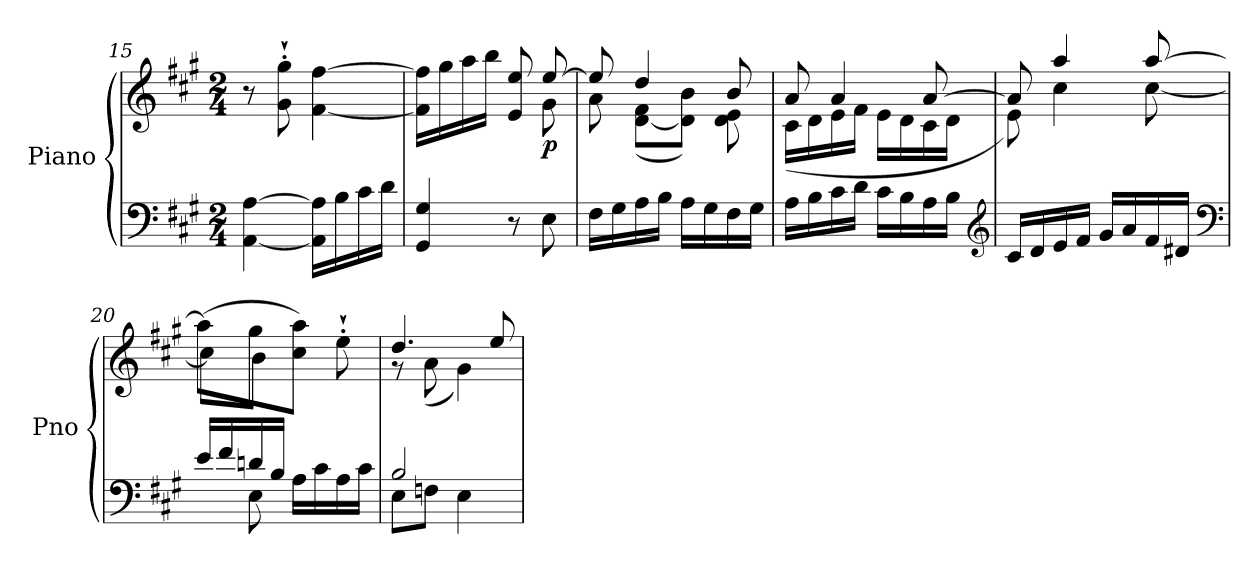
**kern	**kern	**dynam
*part1	*part1	*part1
*staff2	*staff1	*staff1/2
*I"Piano	*	*
*I'Pno	*	*
*clefF4	*clefG2	*
*k[f#c#g#]	*k[f#c#g#]	*
*A:	*A:	*
*M2/4	*M2/4	*
=15	=15	=15
[4AA\ [4A\	8r	.
.	8g#\`' 8gg#\`'	.
16AA\] 16A\]LL	[4f#\ [4ff#\	.
16B\	.	.
16c#\	.	.
16d\JJ	.	.
=16	=16	=16
*	*^	*
4GG#/ 4G#/	16f#\] 16ff#\]LL	4.ryy	.
.	16gg#\	.	.
.	16aa\	.	.
.	16bb\JJ	.	.
8r	8e/ 8ee/	.	.
!	!	!	!LO:DY:b
8E\	[8ee/	8g#\	p
=17	=17	=17	=17
16F#\LL	8ee/]	8a\	.
16G#\	.	.	.
16A\	4dd/	([8d\ 8f#\L	.
16B\JJ	.	.	.
16A\LL	.	8d\] 8b\J)	.
16G#\	.	.	.
16F#\	8b/	8d\ 8e\	.
16G#\JJ	.	.	.
!!LO:LB:g=z	!!
=18	=18	=18	=18
16A\LL	8a/	(16c#\LL	.
16B\	.	16d\	.
16c#\	4a/	16e\	.
16d\JJ	.	16f#\JJ	.
16c#\LL	.	16e\LL	.
16B\	.	16d\	.
16A\	[8a/	16c#\	.
16B\JJ	.	16d\JJ	.
*clefG2	*	*	*
=19	=19	=19	=19
16c#/LL	8a/]	8e\)	.
16d/	.	.	.
16e/	4aa/	4cc#\	.
16f#/JJ	.	.	.
16g#/LL	.	.	.
16a/	.	.	.
16f#/	[8aa/	[8cc#\	.
16d#X/JJ	.	.	.
*clefF4	*	*	*
=20	=20	=20	=20
*^	*	*	*
16e/LL	8ryy	(8aa\L]	8cc#\L]	.
16f#/	.	.	.	.
16dn/	8E\	8gg#\	8b\J	.
16B/JJ	.	.	.	.
16A\LL	4ryy	8cc#\ 8aa\J)	4ryy	.
16c#\	.	.	.	.
16A\	.	8ee`'\	.	.
16c#\JJ	.	.	.	.
=21	=21	=21	=21	=21
2B/	8E\L	4.dd/	8rg	.
.	8Fn\J	.	(8a\	.
.	4E\	.	4g#\)	.
.	.	8ee/	.	.
*v	*v	*	*	*
*	*v	*v	*
=	=	=
*-	*-	*-
